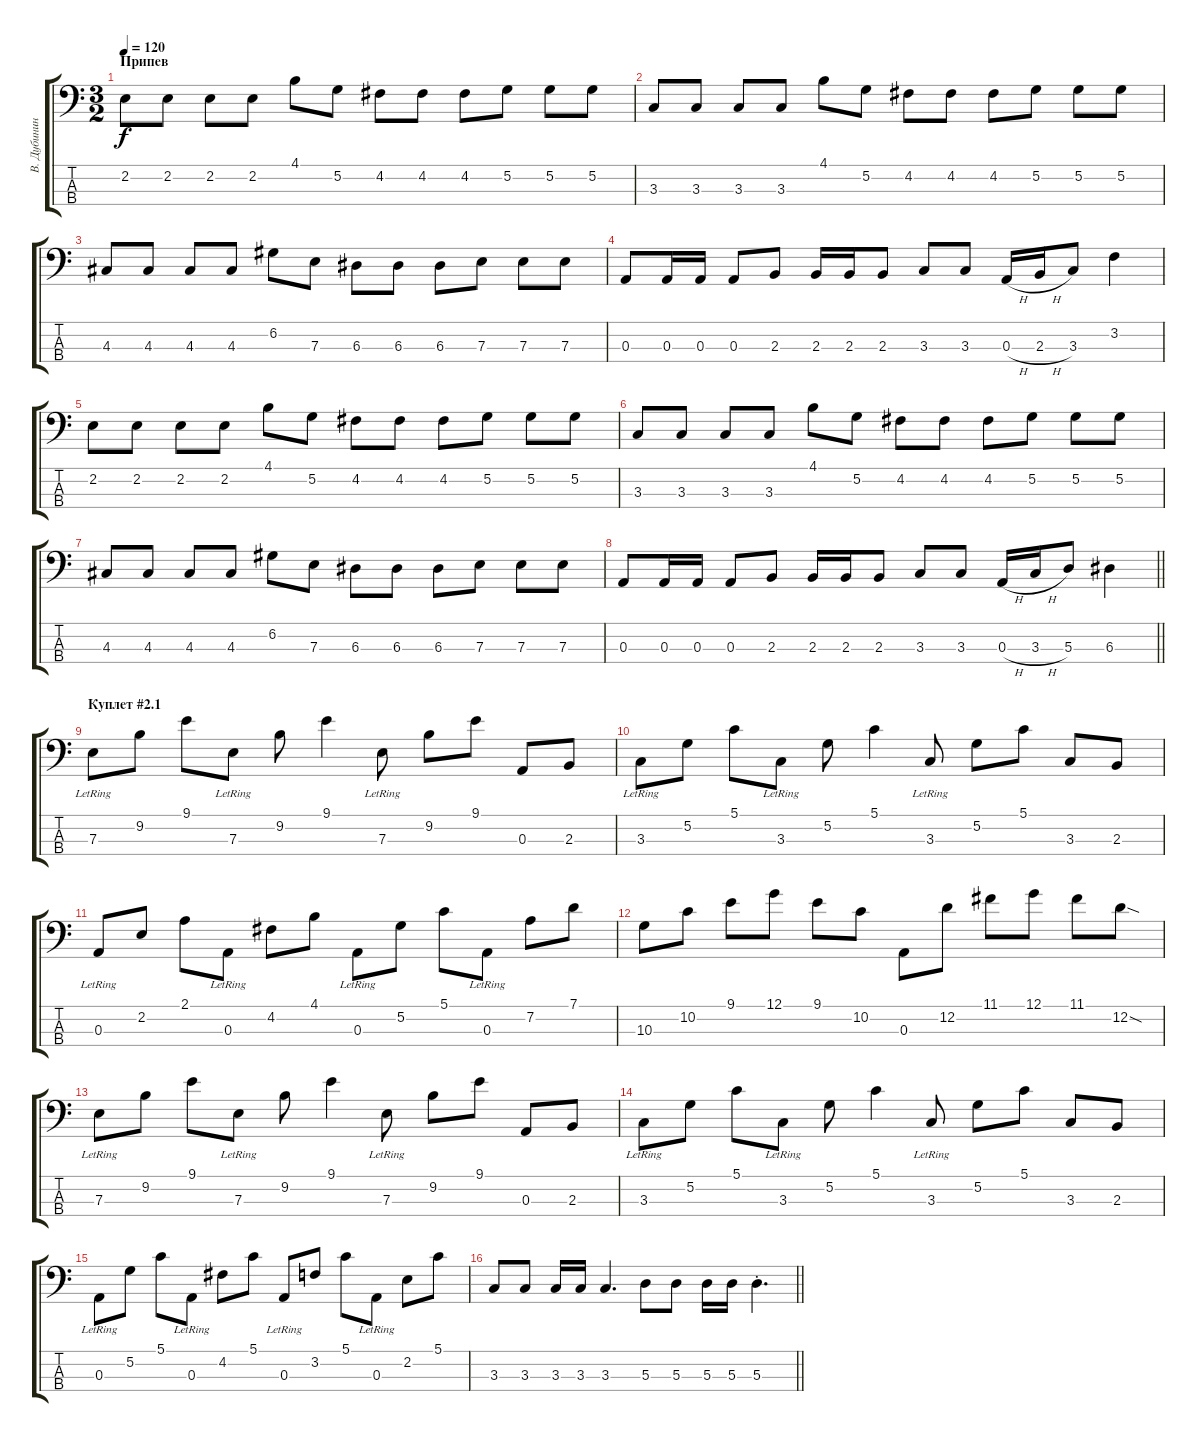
\track ("В. Дубинин" "В. Дубинин") {instrument electricbassfinger}
\staff {score tabs}
\tuning (G2 D2 A1 E1) {hide}
\ts (3 2)
\section ("" "Припев")
\tempo 120
\clef f4
\ks c
2.2.8{dy f} 2.2.8 2.2.8 2.2.8 4.1.8 5.2.8 4.2.8 4.2.8 4.2.8 5.2.8 5.2.8 5.2.8 |
3.3.8 3.3.8 3.3.8 3.3.8 4.1.8 5.2.8 4.2.8 4.2.8 4.2.8 5.2.8 5.2.8 5.2.8 |
4.3.8 4.3.8 4.3.8 4.3.8 6.2.8 7.3.8 6.3.8 6.3.8 6.3.8 7.3.8 7.3.8 7.3.8 |
0.3.8 0.3.16 0.3.16 0.3.8 2.3.8 2.3.16 2.3.16 2.3.8 3.3.8 3.3.8 0.3{h}.16 2.3{h}.16 3.3.8 3.2.4 |
2.2.8 2.2.8 2.2.8 2.2.8 4.1.8 5.2.8 4.2.8 4.2.8 4.2.8 5.2.8 5.2.8 5.2.8 |
3.3.8 3.3.8 3.3.8 3.3.8 4.1.8 5.2.8 4.2.8 4.2.8 4.2.8 5.2.8 5.2.8 5.2.8 |
4.3.8 4.3.8 4.3.8 4.3.8 6.2.8 7.3.8 6.3.8 6.3.8 6.3.8 7.3.8 7.3.8 7.3.8 |
\barLineRight lightlight
0.3.8 0.3.16 0.3.16 0.3.8 2.3.8 2.3.16 2.3.16 2.3.8 3.3.8 3.3.8 0.3{h}.16 3.3{h}.16 5.3.8 6.3.4 |
\section ("" "Куплет #2.1")
7.3{lr}.8 9.2.8 9.1.8 7.3{lr}.8 9.2.8 9.1.4 7.3{lr}.8 9.2.8 9.1.8 0.3.8 2.3.8 |
3.3{lr}.8 5.2.8 5.1.8 3.3{lr}.8 5.2.8 5.1.4 3.3{lr}.8 5.2.8 5.1.8 3.3.8 2.3.8 |
0.3{lr}.8 2.2.8 2.1.8 0.3{lr}.8 4.2.8 4.1.8 0.3{lr}.8 5.2.8 5.1.8 0.3{lr}.8 7.2.8 7.1.8 |
10.3.8 10.2.8 9.1.8 12.1.8 9.1.8 10.2.8 0.3.8 12.2.8 11.1.8 12.1.8 11.1.8 12.2{sod}.8 |
7.3{lr}.8 9.2.8 9.1.8 7.3{lr}.8 9.2.8 9.1.4 7.3{lr}.8 9.2.8 9.1.8 0.3.8 2.3.8 |
3.3{lr}.8 5.2.8 5.1.8 3.3{lr}.8 5.2.8 5.1.4 3.3{lr}.8 5.2.8 5.1.8 3.3.8 2.3.8 |
0.3{lr}.8 5.2.8 5.1.8 0.3{lr}.8 4.2.8 5.1.8 0.3{lr}.8 3.2.8 5.1.8 0.3{lr}.8 2.2.8 5.1.8 |
\barLineRight lightlight
3.3.8 3.3.8 3.3.16 3.3.16 3.3.4{d} 5.3.8 5.3.8 5.3.16 5.3.16 5.3{st}.4{d}
